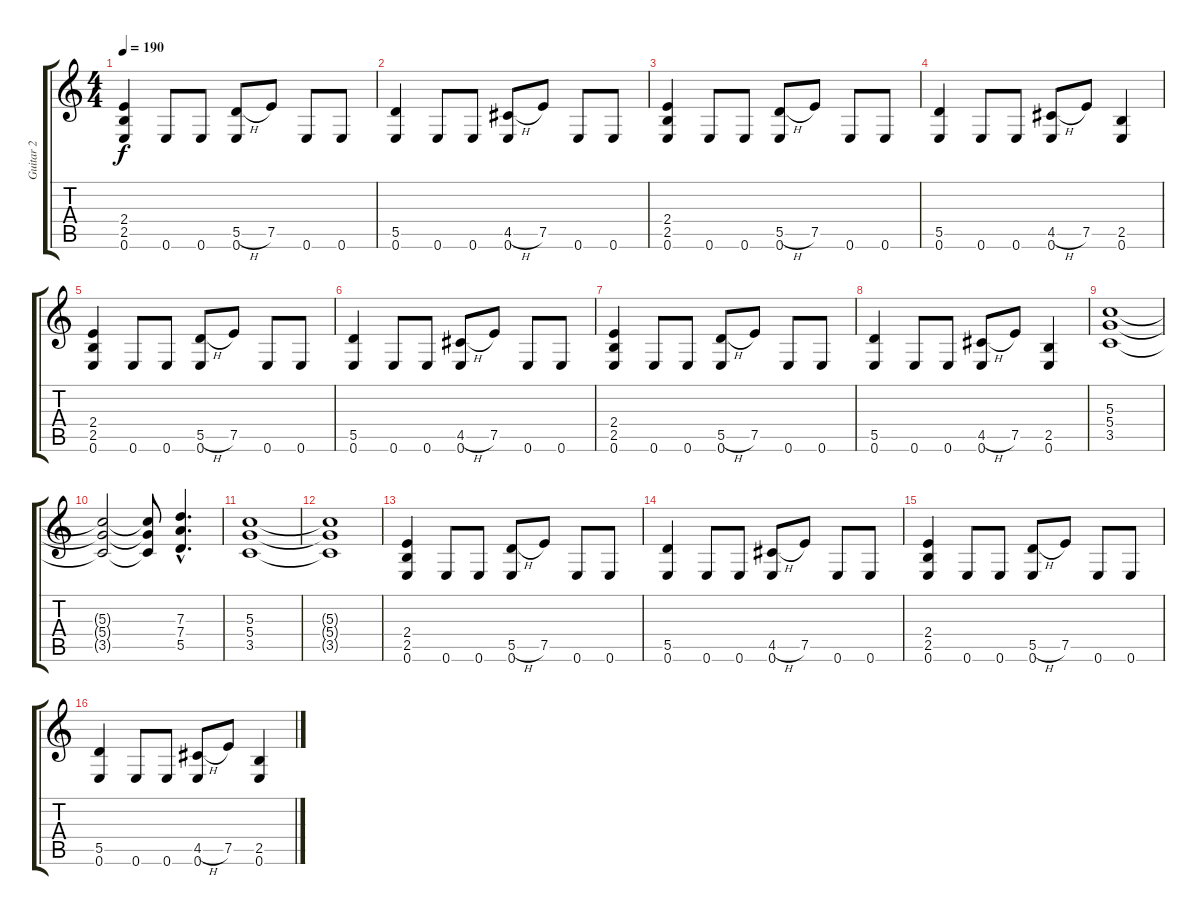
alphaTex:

\track ("Guitar 2" "Guitar 2") {instrument distortionguitar}
\staff {score tabs}
\tuning (E4 B3 G3 D3 A2 E2) {hide}
\ts (4 4)
\tempo 190
\clef g2
\ks c
(2.4 2.5 0.6).4{dy f} 0.6.8 0.6.8 (5.5{h} 0.6).8 7.5.8 0.6.8 0.6.8 |
(5.5 0.6).4 0.6.8 0.6.8 (4.5{h} 0.6).8 7.5.8 0.6.8 0.6.8 |
(2.4 2.5 0.6).4 0.6.8 0.6.8 (5.5{h} 0.6).8 7.5.8 0.6.8 0.6.8 |
(5.5 0.6).4 0.6.8 0.6.8 (4.5{h} 0.6).8 7.5.8 (2.5 0.6).4 |
(2.4 2.5 0.6).4 0.6.8 0.6.8 (5.5{h} 0.6).8 7.5.8 0.6.8 0.6.8 |
(5.5 0.6).4 0.6.8 0.6.8 (4.5{h} 0.6).8 7.5.8 0.6.8 0.6.8 |
(2.4 2.5 0.6).4 0.6.8 0.6.8 (5.5{h} 0.6).8 7.5.8 0.6.8 0.6.8 |
(5.5 0.6).4 0.6.8 0.6.8 (4.5{h} 0.6).8 7.5.8 (2.5 0.6).4 |
(5.3 5.4 3.5).1 |
(5.3{t} 5.4{t} 3.5{t}).2 (5.3{t} 5.4{t} 3.5{t}).8 (7.3{hac} 7.4{hac} 5.5{hac}).4{d} |
(5.3 5.4 3.5).1 |
(5.3{t} 5.4{t} 3.5{t}).1 |
(2.4 2.5 0.6).4 0.6.8 0.6.8 (5.5{h} 0.6).8 7.5.8 0.6.8 0.6.8 |
(5.5 0.6).4 0.6.8 0.6.8 (4.5{h} 0.6).8 7.5.8 0.6.8 0.6.8 |
(2.4 2.5 0.6).4 0.6.8 0.6.8 (5.5{h} 0.6).8 7.5.8 0.6.8 0.6.8 |
(5.5 0.6).4 0.6.8 0.6.8 (4.5{h} 0.6).8 7.5.8 (2.5 0.6).4
